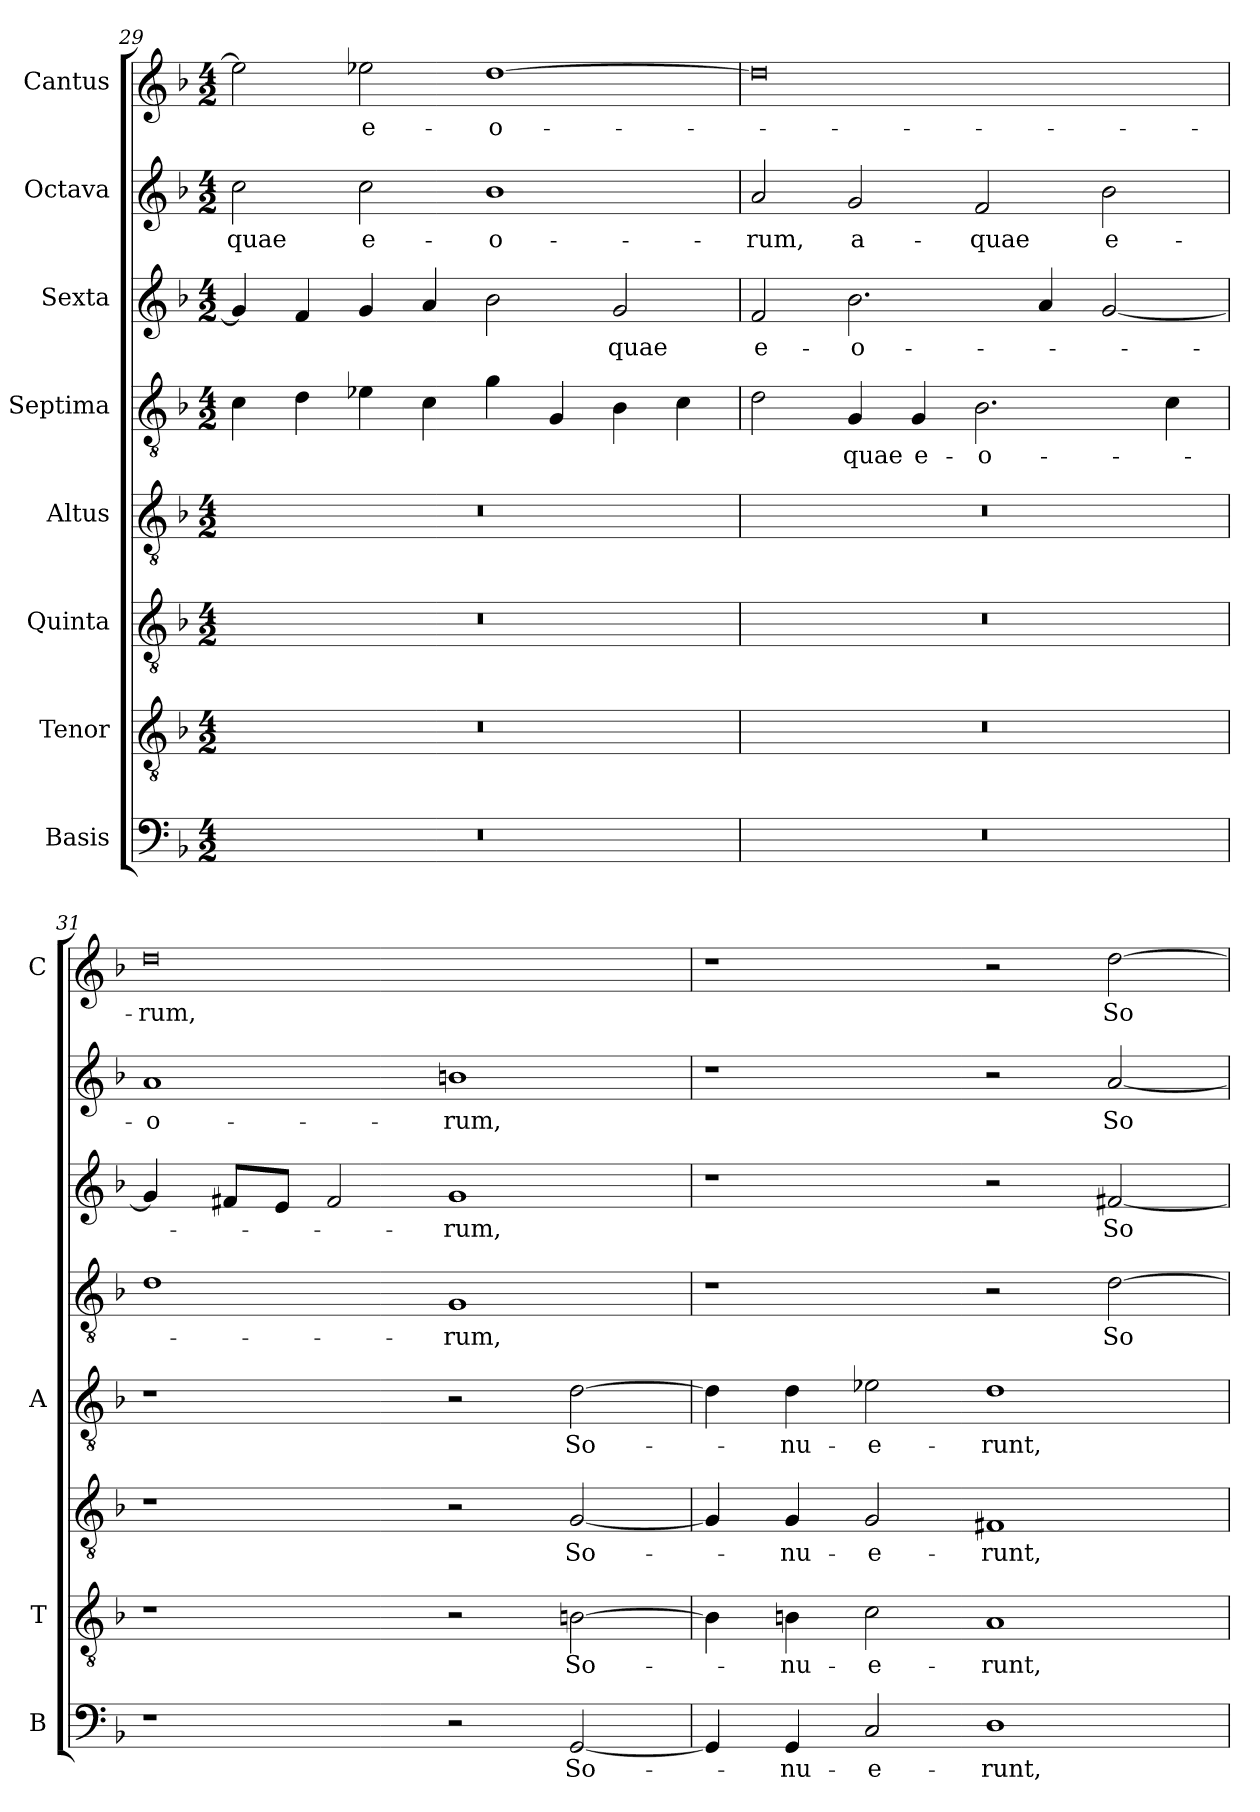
**kern	**text	**kern	**text	**kern	**text	**kern	**text	**kern	**text	**kern	**text	**kern	**text	**kern	**text
*part8	*part8	*part7	*part7	*part6	*part6	*part5	*part5	*part4	*part4	*part3	*part3	*part2	*part2	*part1	*part1
*staff8	*staff8	*staff7	*staff7	*staff6	*staff6	*staff5	*staff5	*staff4	*staff4	*staff3	*staff3	*staff2	*staff2	*staff1	*staff1
*I"Basis	*	*I"Tenor	*	*I"Quinta	*	*I"Altus	*	*I"Septima	*	*I"Sexta	*	*I"Octava	*	*I"Cantus	*
*I'B	*	*I'T	*	*	*	*I'A	*	*	*	*	*	*	*	*I'C	*
*clefF4	*	*clefGv2	*	*clefGv2	*	*clefGv2	*	*clefGv2	*	*clefG2	*	*clefG2	*	*clefG2	*
*k[b-]	*	*k[b-]	*	*k[b-]	*	*k[b-]	*	*k[b-]	*	*k[b-]	*	*k[b-]	*	*k[b-]	*
*F:	*	*F:	*	*F:	*	*F:	*	*F:	*	*F:	*	*F:	*	*F:	*
*M4/2	*	*M4/2	*	*M4/2	*	*M4/2	*	*M4/2	*	*M4/2	*	*M4/2	*	*M4/2	*
=29	=29	=29	=29	=29	=29	=29	=29	=29	=29	=29	=29	=29	=29	=29	=29
!	!	!	!	!	!	!	!	!	!	!	!	!	!LO:LY:b	!	!
0r	.	0r	.	0r	.	0r	.	4c\	.	4g/]	.	2cc\	-quae	2ee-\]	.
.	.	.	.	.	.	.	.	4d\	.	4f/	.	.	.	.	.
!	!	!	!	!	!	!	!	!	!	!	!	!	!LO:LY:b	!	!LO:LY:b
.	.	.	.	.	.	.	.	4e-X\	.	4g/	.	2cc\	e-	2ee-X\	e-
.	.	.	.	.	.	.	.	4c\	.	4a/	.	.	.	.	.
!	!	!	!	!	!	!	!	!	!	!	!	!	!LO:LY:b	!	!LO:LY:b
.	.	.	.	.	.	.	.	4g\	.	2b-\	.	1b-	-o-	[1dd	-o-
.	.	.	.	.	.	.	.	4G/	.	.	.	.	.	.	.
!	!	!	!	!	!	!	!	!	!	!	!LO:LY:b	!	!	!	!
.	.	.	.	.	.	.	.	4B-\	.	2g/	-quae	.	.	.	.
.	.	.	.	.	.	.	.	4c\	.	.	.	.	.	.	.
!!LO:LB:g=z
=30	=30	=30	=30	=30	=30	=30	=30	=30	=30	=30	=30	=30	=30	=30	=30
!	!	!	!	!	!	!	!	!	!	!	!LO:LY:b	!	!LO:LY:b	!	!
0r	.	0r	.	0r	.	0r	.	2d\	.	2f/	e-	2a/	-rum,	0dd]	.
!	!	!	!	!	!	!	!	!	!LO:LY:b	!	!LO:LY:b	!	!LO:LY:b	!	!
.	.	.	.	.	.	.	.	4G/	-quae	2.b-\	-o-	2g/	a-	.	.
!	!	!	!	!	!	!	!	!	!LO:LY:b	!	!	!	!	!	!
.	.	.	.	.	.	.	.	4G/	e-	.	.	.	.	.	.
!	!	!	!	!	!	!	!	!	!LO:LY:b	!	!	!	!LO:LY:b	!	!
.	.	.	.	.	.	.	.	2.B-\	-o-	.	.	2f/	-quae	.	.
.	.	.	.	.	.	.	.	.	.	4a/	.	.	.	.	.
!	!	!	!	!	!	!	!	!	!	!	!	!	!LO:LY:b	!	!
.	.	.	.	.	.	.	.	.	.	[2g/	.	2b-\	e-	.	.
.	.	.	.	.	.	.	.	4c\	.	.	.	.	.	.	.
=31	=31	=31	=31	=31	=31	=31	=31	=31	=31	=31	=31	=31	=31	=31	=31
!	!	!	!	!	!	!	!	!	!	!	!	!	!LO:LY:b	!	!LO:LY:b
1r	.	1r	.	1r	.	1r	.	1d	.	4g/]	.	1a	-o-	0dd	-rum,
.	.	.	.	.	.	.	.	.	.	8f#X/L	.	.	.	.	.
.	.	.	.	.	.	.	.	.	.	8e/J	.	.	.	.	.
.	.	.	.	.	.	.	.	.	.	2f#/	.	.	.	.	.
!	!	!	!	!	!	!	!	!	!LO:LY:b	!	!LO:LY:b	!	!LO:LY:b	!	!
2r	.	2r	.	2r	.	2r	.	1G	-rum,	1g	-rum,	1bn	-rum,	.	.
!	!LO:LY:b	!	!LO:LY:b	!	!LO:LY:b	!	!LO:LY:b	!	!	!	!	!	!	!	!
[2GG/	So-	[2Bn\	So-	[2G/	So-	[2d\	So-	.	.	.	.	.	.	.	.
=32	=32	=32	=32	=32	=32	=32	=32	=32	=32	=32	=32	=32	=32	=32	=32
4GG/]	.	4B\]	.	4G/]	.	4d\]	.	1r	.	1r	.	1r	.	1r	.
!	!LO:LY:b	!	!LO:LY:b	!	!LO:LY:b	!	!LO:LY:b	!	!	!	!	!	!	!	!
4GG/	-nu-	4Bn\	-nu-	4G/	-nu-	4d\	-nu-	.	.	.	.	.	.	.	.
!	!LO:LY:b	!	!LO:LY:b	!	!LO:LY:b	!	!LO:LY:b	!	!	!	!	!	!	!	!
2C/	-e-	2c\	-e-	2G/	-e-	2e-X\	-e-	.	.	.	.	.	.	.	.
!	!LO:LY:b	!	!LO:LY:b	!	!LO:LY:b	!	!LO:LY:b	!	!	!	!	!	!	!	!
1D	-runt,	1A	-runt,	1F#X	-runt,	1d	-runt,	2r	.	2r	.	2r	.	2r	.
!	!	!	!	!	!	!	!	!	!LO:LY:b	!	!LO:LY:b	!	!LO:LY:b	!	!LO:LY:b
.	.	.	.	.	.	.	.	[2d\	So-	[2f#X/	So-	[2a/	So-	[2dd\	So-
=	=	=	=	=	=	=	=	=	=	=	=	=	=	=	=
*-	*-	*-	*-	*-	*-	*-	*-	*-	*-	*-	*-	*-	*-	*-	*-
